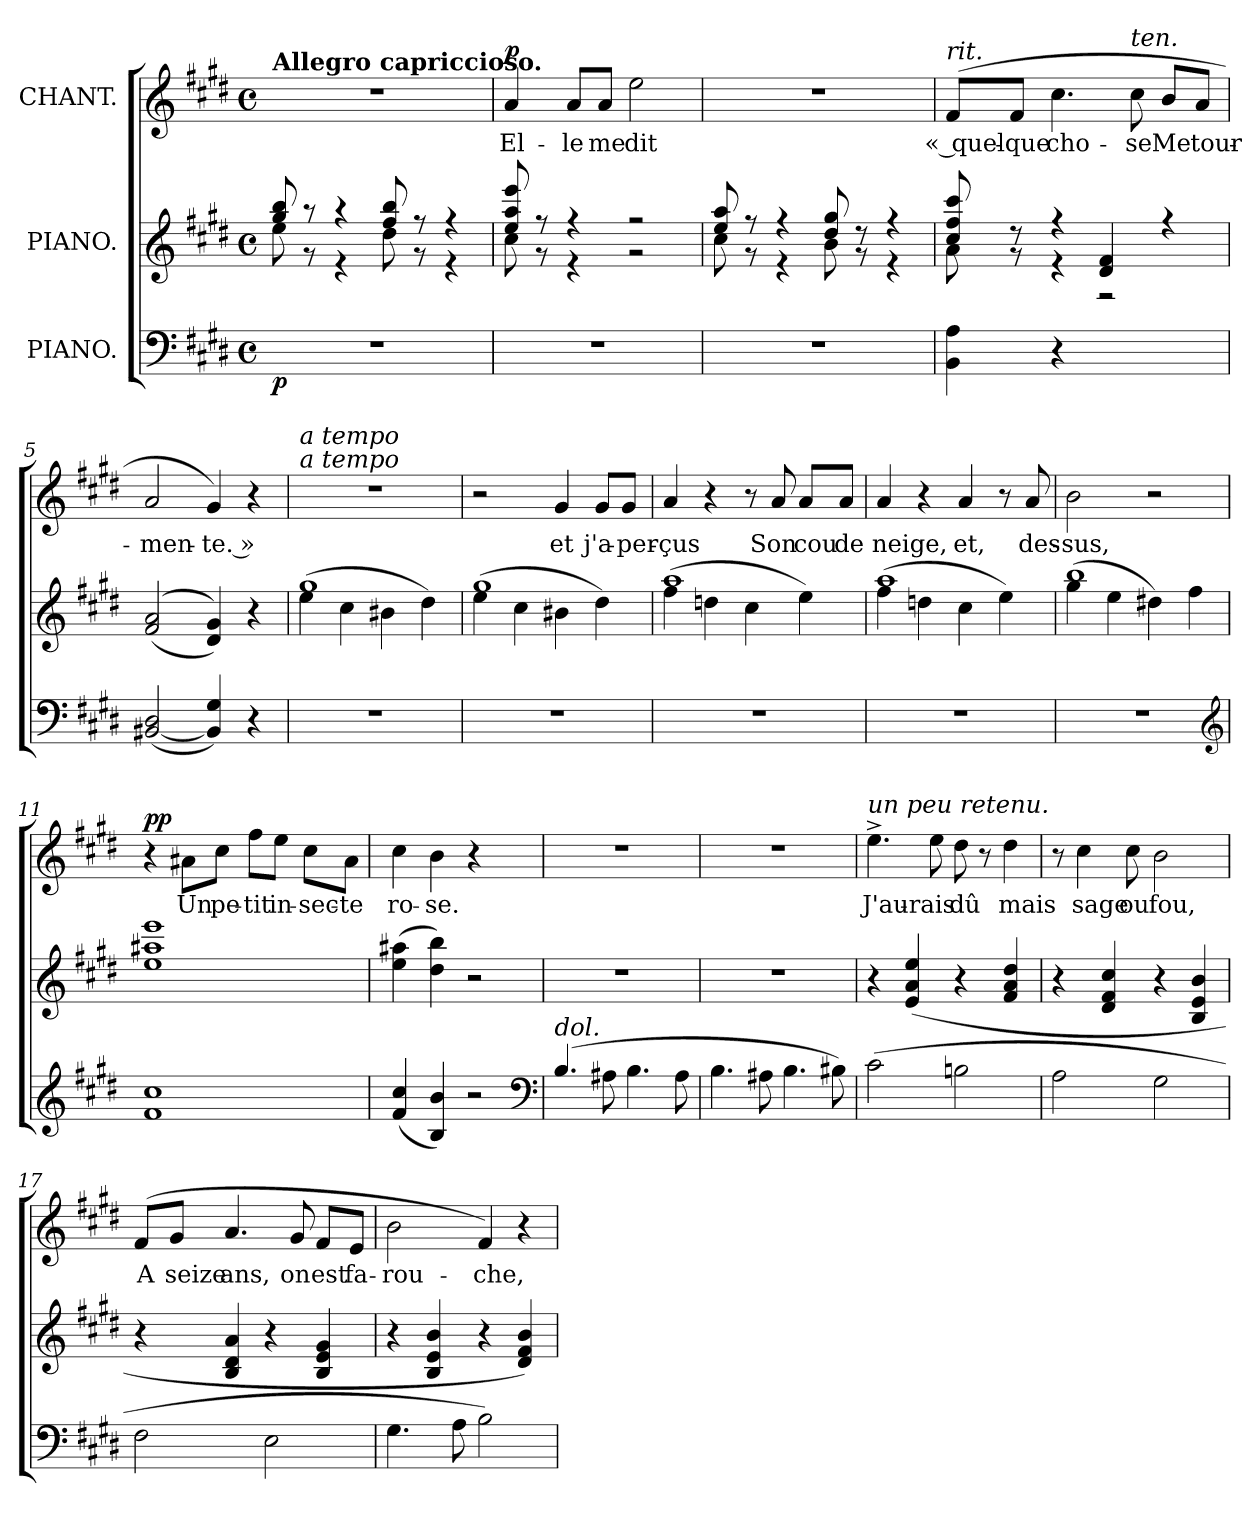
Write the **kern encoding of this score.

**kern	**dynam	**kern	**kern	**text	**dynam
*part3	*part3	*part2	*part1	*part1	*part1
*staff3	*staff3	*staff2	*staff1	*staff1	*staff1
*I"PIANO.	*	*I"PIANO.	*I"CHANT.	*	*
*clefF4	*	*clefG2	*clefG2	*	*
*k[f#c#g#d#]	*	*k[f#c#g#d#]	*k[f#c#g#d#]	*	*
*E:	*	*E:	*E:	*	*
*M4/4	*	*M4/4	*M4/4	*	*
*met(c)	*	*met(c)	*met(c)	*	*
=1	=1	=1	=1	=1	=1
*	*	*^	*	*	*
!	!	!	!	!LO:TX:B:t=Allegro capriccioso.	!	!
1r	p	8gg#/ 8bb/	8ee\	1r	.	.
.	.	8r	8r	.	.	.
.	.	4r	4r	.	.	.
.	.	8ff#/ 8bb/	8dd#\	.	.	.
.	.	8r	8r	.	.	.
.	.	4r	4r	.	.	.
=2	=2	=2	=2	=2	=2	=2
1r	.	8ee/ 8aa/ 8eee/	8cc#\	4a/	El-	p
.	.	8r	8r	.	.	.
.	.	4r	4r	8a/L	-le	.
.	.	.	.	8a/J	me	.
.	.	2r	2r	2ee\	dit	.
=3	=3	=3	=3	=3	=3	=3
1r	.	8ee/ 8aa/	8cc#\	1r	.	.
.	.	8r	8r	.	.	.
.	.	4r	4r	.	.	.
.	.	8dd#/ 8gg#/	8b\	.	.	.
.	.	8r	8r	.	.	.
.	.	4r	4r	.	.	.
=4	=4	=4	=4	=4	=4	=4
!	!	!	!	!LO:TX:i:t=rit.	!	!
4BB\ 4A\	.	8cc#/ 8ff#/ 8ccc#/	8a\	(8f#/L	« quel-	.
.	.	8r	8r	8f#/J	-que	.
4r	.	4r	4r	4.cc#\	cho-	.
2ryy	.	4d#/ 4f#/	2r	.	.	.
!	!	!	!	!LO:TX:i:t=ten.	!	!
.	.	.	.	8cc#\	-se	.
.	.	4r	.	8b/L	Me	.
.	.	.	.	8a/J	tour-	.
*	*	*v	*v	*	*	*
=5	=5	=5	=5	=5	=5
([2BB#X/ 2D#/	.	((2f#/ 2a/	2a/	-men-	.
4BB#]/ 4G#/)	.	4d#/ 4g#/))	4g#/)	-te. »	.
4r	.	4r	4r	.	.
!!LO:LB:g=z
=6	=6	=6	=6	=6	=6
*	*	*^	*	*	*
!	!	!	!	!LO:TX:i:t=a tempo	!	!
!	!	!	!	!LO:TX:i:t=a tempo	!	!
1r	.	(4ee\	1gg#/	1r	.	.
.	.	4cc#\	.	.	.	.
.	.	4b#X\	.	.	.	.
.	.	4dd#\)	.	.	.	.
=7	=7	=7	=7	=7	=7	=7
1r	.	(4ee\	1gg#/	2r	.	.
.	.	4cc#\	.	.	.	.
.	.	4b#X\	.	4g#/	et	.
.	.	4dd#\)	.	8g#/L	j'a-	.
.	.	.	.	8g#/J	-per-	.
=8	=8	=8	=8	=8	=8	=8
1r	.	(4ff#\	1aa/	4a/	-çus	.
.	.	4ddn\	.	4r	.	.
.	.	4cc#\	.	8r	.	.
.	.	.	.	8a/	Son	.
.	.	4ee\)	.	8a/L	cou	.
.	.	.	.	8a/J	de	.
=9	=9	=9	=9	=9	=9	=9
1r	.	(4ff#\	1aa/	4a/	neige,	.
.	.	4ddn\	.	4r	.	.
.	.	4cc#\	.	4a/	et,	.
.	.	4ee\)	.	8r	.	.
.	.	.	.	8a/	des-	.
=10	=10	=10	=10	=10	=10	=10
1r	.	(4gg#\	1bb/	2b\	-sus,	.
.	.	4ee\	.	.	.	.
.	.	4dd#X\)	.	2r	.	.
.	.	4ff#\	.	.	.	.
*	*	*v	*v	*	*	*
*clefG2	*	*	*	*	*
=11	=11	=11	=11	=11	=11
1f#/ 1cc#/	.	1ee\ 1aa#X\ 1eee\	4r	.	pp
.	.	.	8a#X\L	Un	.
.	.	.	8cc#\J	pe-	.
.	.	.	8ff#\L	-tit	.
.	.	.	8ee\J	in-	.
.	.	.	8cc#\L	-sec-	.
.	.	.	8a#\J	-te	.
!!LO:LB:g=z
=12	=12	=12	=12	=12	=12
(4f#/ 4cc#/	.	(4ee\ 4aa#X\	4cc#\	ro-	.
4B/ 4b/)	.	4dd#\ 4bb\)	4b\	-se.	.
2r	.	2r	4r	.	.
.	.	.	4ryy	.	.
*clefF4	*	*	*	*	*
=13	=13	=13	=13	=13	=13
!LO:TX:i:t=dol.	!	!	!	!	!
(4.B/	.	1r	1r	.	.
8A#X\	.	.	.	.	.
4.B\	.	.	.	.	.
8A#\	.	.	.	.	.
=14	=14	=14	=14	=14	=14
4.B\	.	1r	1r	.	.
8A#X\	.	.	.	.	.
4.B\	.	.	.	.	.
8B#X\)	.	.	.	.	.
=15	=15	=15	=15	=15	=15
!	!	!	!LO:TX:i:t=un peu retenu.	!	!
(2c#\	.	4r	4.ee^\	J'au-	.
.	.	(4e/ 4a/ 4ee/	.	.	.
.	.	.	8ee\	-rais	.
2Bn\	.	4r	8dd#\	dû	.
.	.	.	8r	.	.
.	.	4f#/ 4a/ 4dd#/	4dd#\	mais	.
=16	=16	=16	=16	=16	=16
2A\	.	4r	8r	.	.
.	.	.	4cc#\	sage	.
.	.	4d#/ 4f#/ 4cc#/	.	.	.
.	.	.	8cc#\	ou	.
2G#\	.	4r	2b\	fou,	.
.	.	4B/ 4e/ 4b/	.	.	.
=17	=17	=17	=17	=17	=17
2F#\	.	4r	(8f#/L	A	.
.	.	.	8g#/J	seize	.
.	.	4B/ 4d#/ 4a/	4.a/	ans,	.
2E\	.	4r	.	.	.
.	.	.	8g#/	on	.
.	.	4B/ 4e/ 4g#/	8f#/L	est	.
.	.	.	8e/J	fa-	.
=18	=18	=18	=18	=18	=18
4.G#\	.	4r	2b\	-rou-	.
.	.	4B/ 4e/ 4b/	.	.	.
8A\	.	.	.	.	.
2B\)	.	4r	4f#/)	-che,	.
.	.	4d#/ 4f#/ 4b/)	4r	.	.
=	=	=	=	=	=
*-	*-	*-	*-	*-	*-
